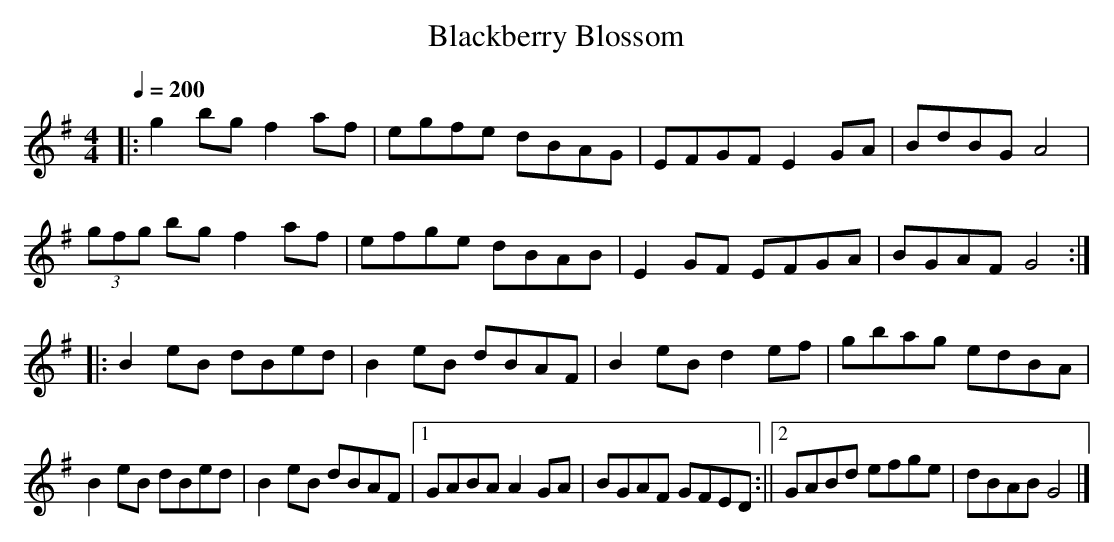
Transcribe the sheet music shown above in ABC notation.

X:1
T:Blackberry Blossom
M:4/4
L:1/8
Q:1/4=200
K:G
|:g2bg f2af|egfe dBAG|EFGF E2GA|BdBG A4|
(3gfg bg f2af|efge dBAB|E2GF EFGA|BGAF G4:|
|:B2eB dBed|B2eB dBAF|B2eB d2ef|gbag edBA|
B2eB dBed|B2eB dBAF|1 GABA A2GA|BGAF GFED:||2 GABd efge|dBAB G4|]
